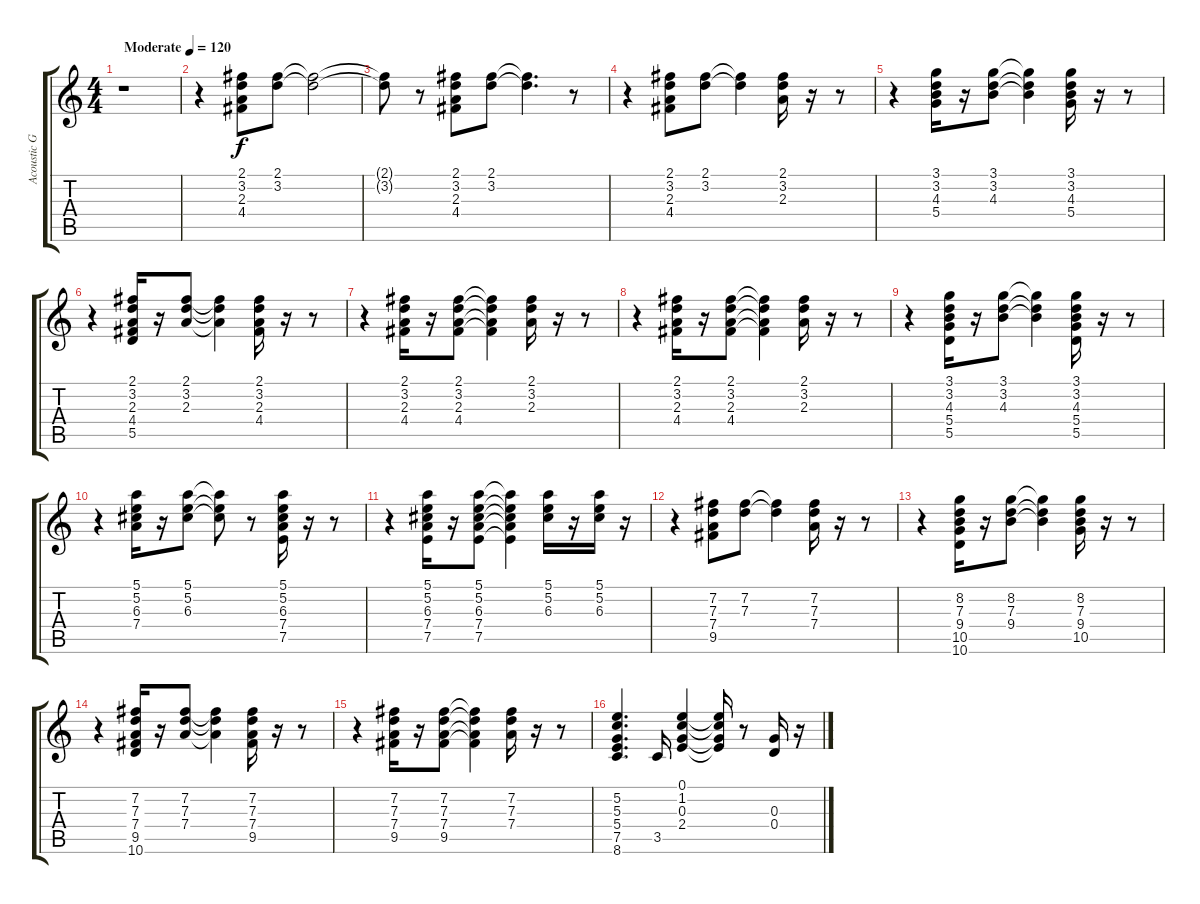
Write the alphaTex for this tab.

\track ("Acoustic Guitar (Steel)" "Acoustic G") {instrument acousticguitarsteel}
\staff {score tabs}
\tuning (E4 B3 G3 D3 A2 E2) {hide}
\ts (4 4)
\tempo (120 "Moderate")
\clef g2
\ks c
r.1{dy f instrument acousticguitarsteel} |
r.4 (2.1 3.2 2.3 4.4).8 (2.1 3.2).8 (2.1{t} 3.2{t}).2 |
(2.1{t} 3.2{t}).8 r.8 (2.1 3.2 2.3 4.4).8 (2.1 3.2).8 (2.1{t} 3.2{t}).4{d} r.8 |
r.4 (2.1 3.2 2.3 4.4).8 (2.1 3.2).8 (2.1{t} 3.2{t}).4 (2.1 3.2 2.3).16 r.16 r.8 |
r.4 (3.1 3.2 4.3 5.4).16 r.16 (3.1 3.2 4.3).8 (3.1{t} 3.2{t} 4.3{t}).4 (3.1 3.2 4.3 5.4).16 r.16 r.8 |
r.4 (2.1 3.2 2.3 4.4 5.5).16 r.16 (2.1 3.2 2.3).8 (2.1{t} 3.2{t} 2.3{t}).4 (2.1 3.2 2.3 4.4).16 r.16 r.8 |
r.4 (2.1 3.2 2.3 4.4).16 r.16 (2.1 3.2 2.3 4.4).8 (2.1{t} 3.2{t} 2.3{t} 4.4{t}).4 (2.1 3.2 2.3).16 r.16 r.8 |
r.4 (2.1 3.2 2.3 4.4).16 r.16 (2.1 3.2 2.3 4.4).8 (2.1{t} 3.2{t} 2.3{t} 4.4{t}).4 (2.1 3.2 2.3).16 r.16 r.8 |
r.4 (3.1 3.2 4.3 5.4 5.5).16 r.16 (3.1 3.2 4.3).8 (3.1{t} 3.2{t} 4.3{t}).4 (3.1 3.2 4.3 5.4 5.5).16 r.16 r.8 |
r.4 (5.1 5.2 6.3 7.4).16 r.16 (5.1 5.2 6.3).8 (5.1{t} 5.2{t} 6.3{t}).8 r.8 (5.1 5.2 6.3 7.4 7.5).16 r.16 r.8 |
r.4 (5.1 5.2 6.3 7.4 7.5).16 r.16 (5.1 5.2 6.3 7.4 7.5).8 (5.1{t} 5.2{t} 6.3{t} 7.4{t} 7.5{t}).4 (5.1 5.2 6.3).16 r.16 (5.1 5.2 6.3).16 r.16 |
r.4 (7.2 7.3 7.4 9.5).8 (7.2 7.3).8 (7.2{t} 7.3{t}).4 (7.2 7.3 7.4).16 r.16 r.8 |
r.4 (8.2 7.3 9.4 10.5 10.6).16 r.16 (8.2 7.3 9.4).8 (8.2{t} 7.3{t} 9.4{t}).4 (8.2 7.3 9.4 10.5).16 r.16 r.8 |
r.4 (7.2 7.3 7.4 9.5 10.6).16 r.16 (7.2 7.3 7.4).8 (7.2{t} 7.3{t} 7.4{t}).4 (7.2 7.3 7.4 9.5).16 r.16 r.8 |
r.4 (7.2 7.3 7.4 9.5).16 r.16 (7.2 7.3 7.4 9.5).8 (7.2{t} 7.3{t} 7.4{t} 9.5{t}).4 (7.2 7.3 7.4).16 r.16 r.8 |
(5.2 5.3 5.4 7.5 8.6).4{d} 3.5.16 (0.1 1.2 0.3 2.4).4 (0.1{t} 1.2{t} 0.3{t} 2.4{t}).16 r.8 (0.3 0.4).16 r.16
